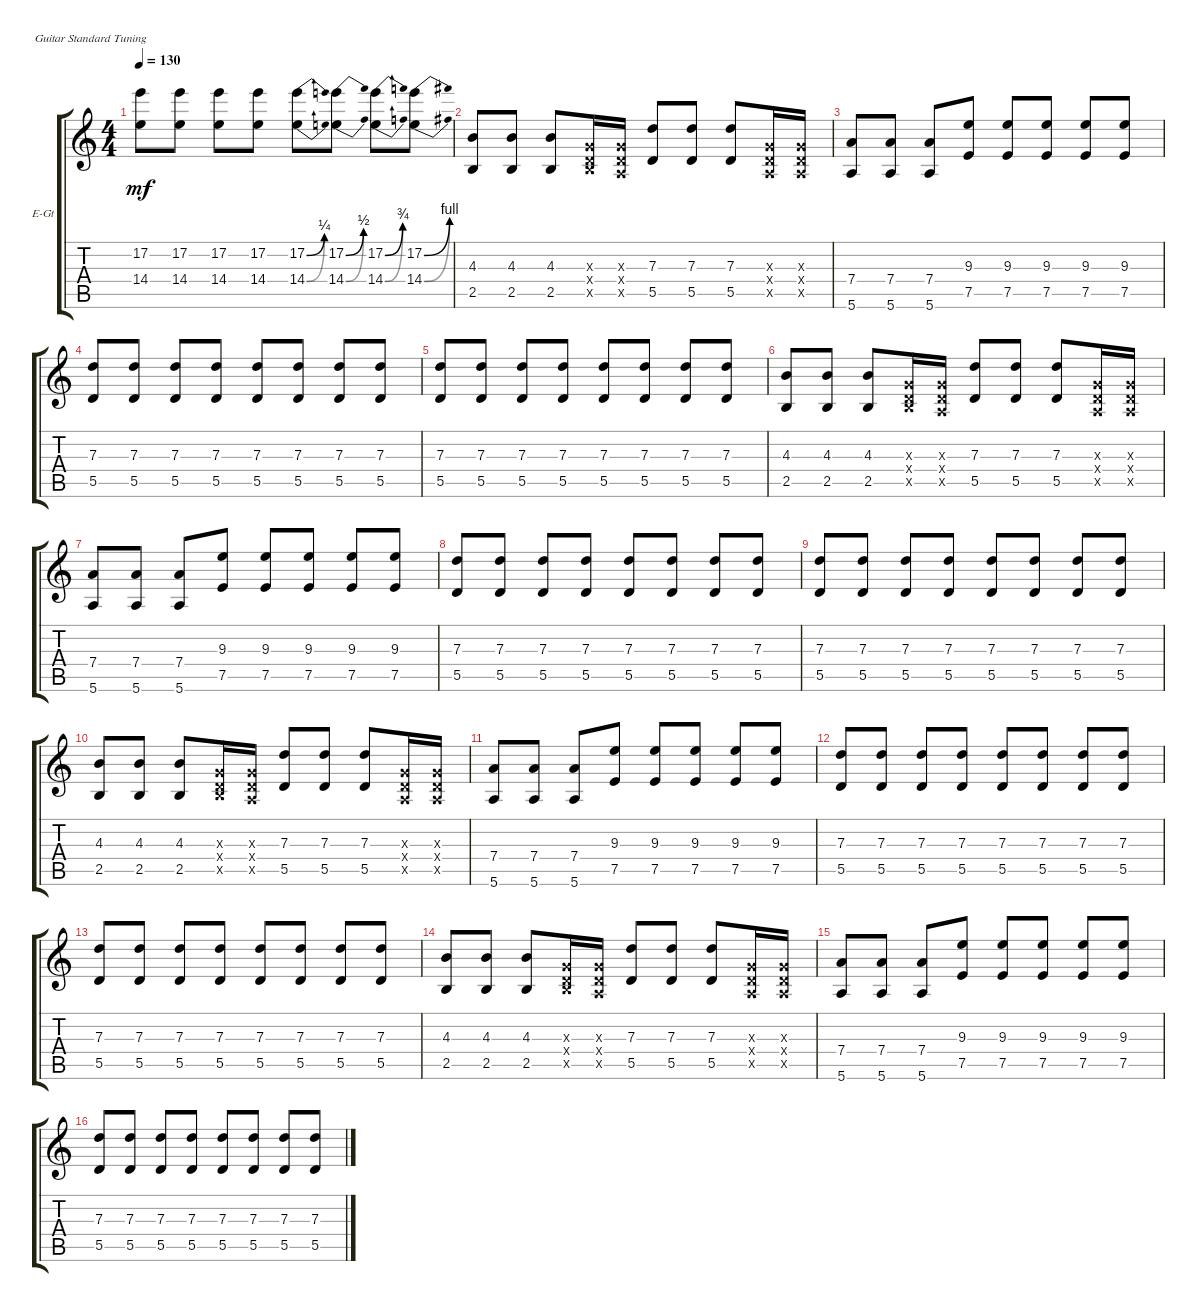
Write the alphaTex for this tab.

\defaultSystemsLayout 4
\bracketExtendMode groupsimilarinstruments
\firstSystemTrackNameOrientation horizontal
\otherSystemsTrackNameOrientation horizontal
\track ("Electric Guitar" "E-Gt") {instrument distortionguitar}
\staff {score tabs}
\tuning (E4 B3 G3 D3 A2 E2)
\ts (4 4)
\tempo 130
\clef g2
\ks c
(17.2 14.4).8{dy mf} (17.2 14.4).8 (17.2 14.4).8 (17.2 14.4).8 (17.2{be (bend 0 0 22.2 1)} 14.4{be (bend 0 0 16.2 1)}).8 (17.2{be (bend 0 0 15.6 2)} 14.4{be (bend 0 0 18 2)}).8 (17.2{be (bend 0 0 16.8 3)} 14.4{be (bend 0 0 15.6 3)}).8 (17.2{be (bend 0 0 15 4)} 14.4{be (bend 0 0 15 4)}).8 |
(2.5 4.3).8 (2.5 4.3).8 (2.5 4.3).8 (2.5{x} 0.4{x} 0.3{x}).16 (0.3{x} 0.4{x} 0.5{x}).16 (5.5 7.3).8 (5.5 7.3).8 (5.5 7.3).8 (0.5{x} 0.4{x} 0.3{x}).16 (0.5{x} 0.4{x} 0.3{x}).16 |
(5.6 7.4).8 (5.6 7.4).8 (5.6 7.4).8 (7.5 9.3).8 (7.5 9.3).8 (7.5 9.3).8 (7.5 9.3).8 (7.5 9.3).8 |
(5.5 7.3).8 (5.5 7.3).8 (5.5 7.3).8 (5.5 7.3).8 (5.5 7.3).8 (5.5 7.3).8 (5.5 7.3).8 (5.5 7.3).8 |
(5.5 7.3).8 (5.5 7.3).8 (5.5 7.3).8 (5.5 7.3).8 (5.5 7.3).8 (5.5 7.3).8 (5.5 7.3).8 (5.5 7.3).8 |
(2.5 4.3).8 (2.5 4.3).8 (2.5 4.3).8 (2.5{x} 0.4{x} 0.3{x}).16 (0.3{x} 0.4{x} 0.5{x}).16 (5.5 7.3).8 (5.5 7.3).8 (5.5 7.3).8 (0.5{x} 0.4{x} 0.3{x}).16 (0.5{x} 0.4{x} 0.3{x}).16 |
(5.6 7.4).8 (5.6 7.4).8 (5.6 7.4).8 (7.5 9.3).8 (7.5 9.3).8 (7.5 9.3).8 (7.5 9.3).8 (7.5 9.3).8 |
(5.5 7.3).8 (5.5 7.3).8 (5.5 7.3).8 (5.5 7.3).8 (5.5 7.3).8 (5.5 7.3).8 (5.5 7.3).8 (5.5 7.3).8 |
(5.5 7.3).8 (5.5 7.3).8 (5.5 7.3).8 (5.5 7.3).8 (5.5 7.3).8 (5.5 7.3).8 (5.5 7.3).8 (5.5 7.3).8 |
(2.5 4.3).8 (2.5 4.3).8 (2.5 4.3).8 (2.5{x} 0.4{x} 0.3{x}).16 (0.3{x} 0.4{x} 0.5{x}).16 (5.5 7.3).8 (5.5 7.3).8 (5.5 7.3).8 (0.5{x} 0.4{x} 0.3{x}).16 (0.5{x} 0.4{x} 0.3{x}).16 |
(5.6 7.4).8 (5.6 7.4).8 (5.6 7.4).8 (7.5 9.3).8 (7.5 9.3).8 (7.5 9.3).8 (7.5 9.3).8 (7.5 9.3).8 |
(5.5 7.3).8 (5.5 7.3).8 (5.5 7.3).8 (5.5 7.3).8 (5.5 7.3).8 (5.5 7.3).8 (5.5 7.3).8 (5.5 7.3).8 |
(5.5 7.3).8 (5.5 7.3).8 (5.5 7.3).8 (5.5 7.3).8 (5.5 7.3).8 (5.5 7.3).8 (5.5 7.3).8 (5.5 7.3).8 |
(2.5 4.3).8 (2.5 4.3).8 (2.5 4.3).8 (2.5{x} 0.4{x} 0.3{x}).16 (0.3{x} 0.4{x} 0.5{x}).16 (5.5 7.3).8 (5.5 7.3).8 (5.5 7.3).8 (0.5{x} 0.4{x} 0.3{x}).16 (0.5{x} 0.4{x} 0.3{x}).16 |
(5.6 7.4).8 (5.6 7.4).8 (5.6 7.4).8 (7.5 9.3).8 (7.5 9.3).8 (7.5 9.3).8 (7.5 9.3).8 (7.5 9.3).8 |
(5.5 7.3).8 (5.5 7.3).8 (5.5 7.3).8 (5.5 7.3).8 (5.5 7.3).8 (5.5 7.3).8 (5.5 7.3).8 (5.5 7.3).8
